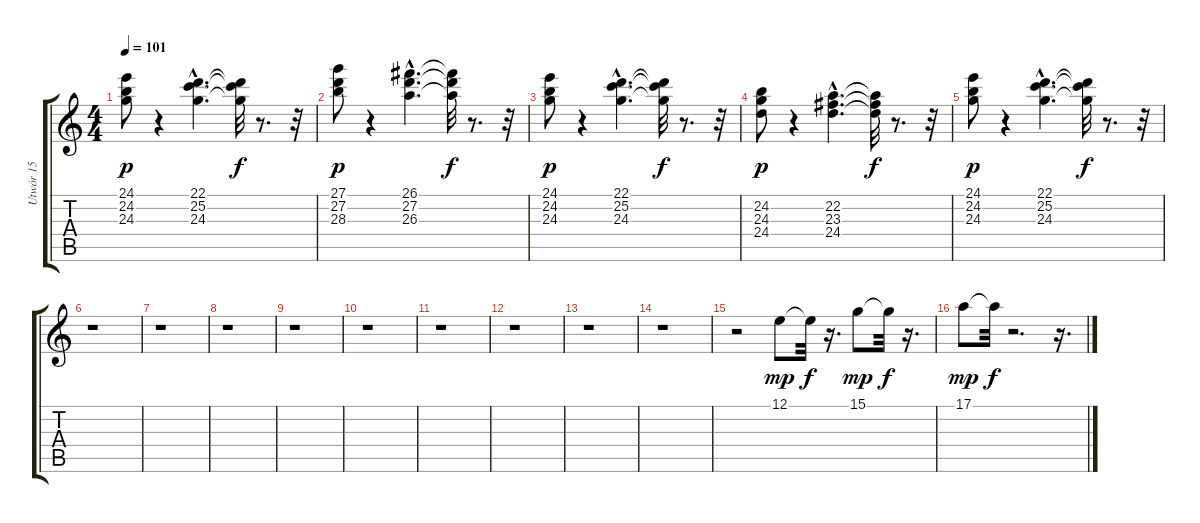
\track ("Utwór 15" "Utwór 15") {instrument musicbox}
\staff {score tabs}
\tuning (E4 B3 G3 D3 A2 E2) {hide}
\ts (4 4)
\tempo 101
\clef g2
\ks c
(24.1 24.2 24.3).8{dy p} r.4 (22.1{hac} 25.2{hac} 24.3{hac}).4{d} (22.1{t} 25.2{t} 24.3{t}).32{dy f} r.8{d} r.32 |
(27.1 27.2 28.3).8{dy p} r.4 (26.1{hac} 27.2{hac} 26.3{hac}).4{d} (26.1{t} 27.2{t} 26.3{t}).32{dy f} r.8{d} r.32 |
(24.1 24.2 24.3).8{dy p} r.4 (22.1{hac} 25.2{hac} 24.3{hac}).4{d} (22.1{t} 25.2{t} 24.3{t}).32{dy f} r.8{d} r.32 |
(24.2 24.3 24.4).8{dy p} r.4 (22.2{hac} 23.3{hac} 24.4{hac}).4{d} (22.2{t} 23.3{t} 24.4{t}).32{dy f} r.8{d} r.32 |
(24.1 24.2 24.3).8{dy p} r.4 (22.1{hac} 25.2{hac} 24.3{hac}).4{d} (22.1{t} 25.2{t} 24.3{t}).32{dy f} r.8{d} r.32 |
r.1 |
r.1 |
r.1 |
r.1 |
r.1 |
r.1 |
r.1 |
r.1 |
r.1 |
r.2 12.1.8{dy mp} 12.1{t}.32{dy f} r.16{d} 15.1.8{dy mp} 15.1{t}.32{dy f} r.16{d} |
17.1.8{dy mp} 17.1{t}.32{dy f} r.2{d} r.16{d}
